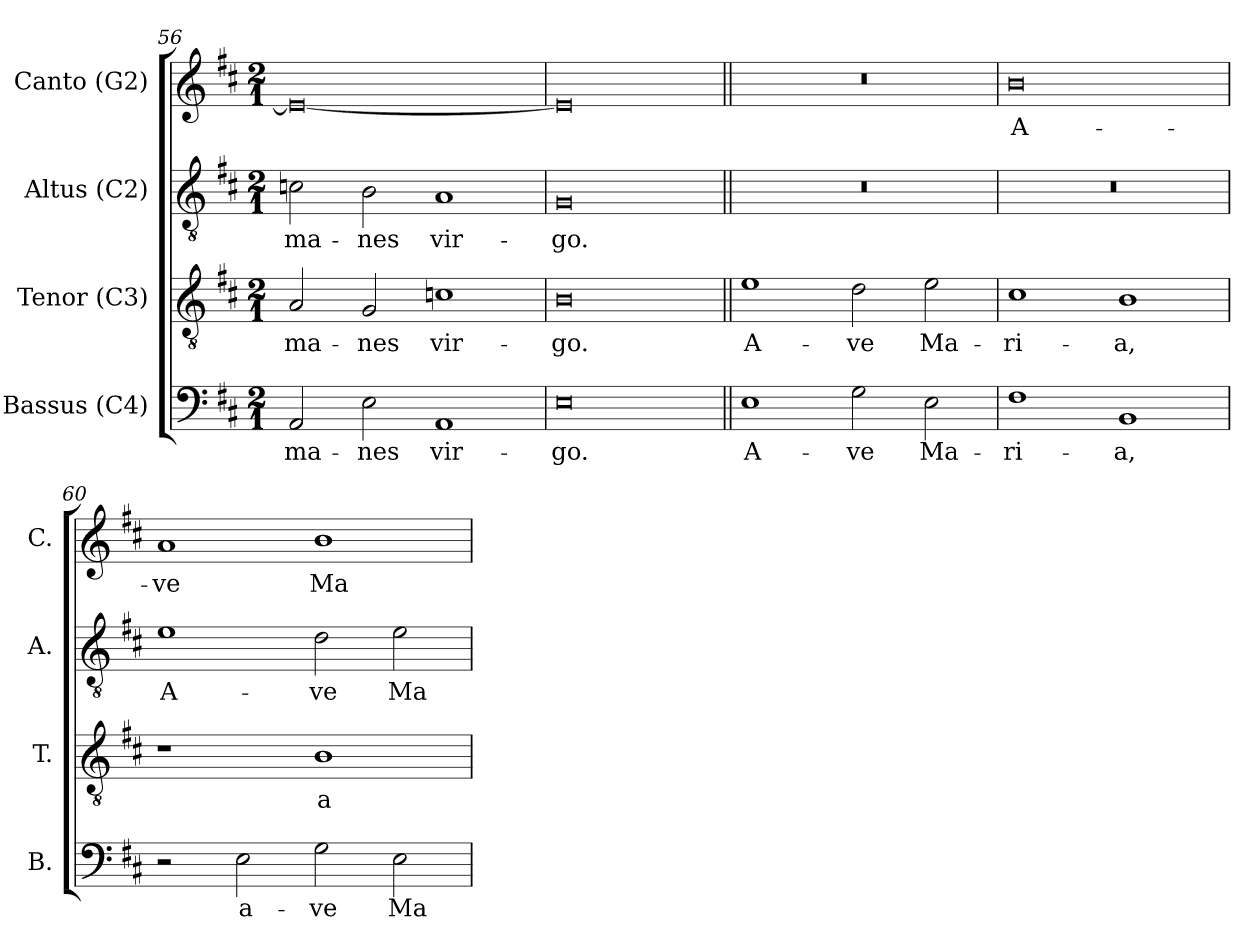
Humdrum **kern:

**kern	**text	**kern	**text	**kern	**text	**kern	**text
*part4	*part4	*part3	*part3	*part2	*part2	*part1	*part1
*staff4	*staff4	*staff3	*staff3	*staff2	*staff2	*staff1	*staff1
*I"Bassus (C4)	*	*I"Tenor (C3)	*	*I"Altus (C2)	*	*I"Canto (G2)	*
*I'B.	*	*I'T.	*	*I'A.	*	*I'C.	*
*clefF4	*	*clefGv2	*	*clefGv2	*	*clefG2	*
*	*	*ITrd7c12	*	*ITrd7c12	*	*	*
*k[f#c#]	*	*k[f#c#]	*	*k[f#c#]	*	*k[f#c#]	*
*D:	*	*D:	*	*D:	*	*D:	*
*M2/1	*	*M2/1	*	*M2/1	*	*M2/1	*
=56	=56	=56	=56	=56	=56	=56	=56
!	!LO:LY:b:color=#000000	!	!	!	!	!	!
!	!	!	!LO:LY:b:color=#000000	!	!	!	!
!	!	!	!	!	!LO:LY:b:color=#000000	!	!
2AAi/	-ma-	2AAi/	-ma-	2Cni\	-ma-	0ei_	.
!	!LO:LY:b:color=#000000	!	!	!	!	!	!
!	!	!	!LO:LY:b:color=#000000	!	!	!	!
!	!	!	!	!	!LO:LY:b:color=#000000	!	!
2Ei\	-nes	2GGi/	-nes	2BBi\	-nes	.	.
!	!LO:LY:b:color=#000000	!	!	!	!	!	!
!	!	!	!LO:LY:b:color=#000000	!	!	!	!
!	!	!	!	!	!LO:LY:b:color=#000000	!	!
1AAi	vir-	1Ci	vir-	1AAi	vir-	.	.
=57	=57	=57	=57	=57	=57	=57	=57
!	!LO:LY:b:color=#000000	!	!	!	!	!	!
!	!	!	!LO:LY:b:color=#000000	!	!	!	!
!	!	!	!	!	!LO:LY:b:color=#000000	!	!
0Ei	-go.	0BBi	-go.	0GGi	-go.	0ei]	.
!!LO:PB:g=z
=58||	=58||	=58||	=58||	=58||	=58||	=58||	=58||
!	!LO:LY:b:color=#000000	!	!	!	!	!	!
!	!	!	!LO:LY:b:color=#000000	!LO:N:vis=1	!	!LO:N:vis=1	!
1Ei	A-	1Ei	A-	0r	.	0r	.
!	!LO:LY:b:color=#000000	!	!	!	!	!	!
!	!	!	!LO:LY:b:color=#000000	!	!	!	!
2Gi\	-ve	2Di\	-ve	.	.	.	.
!	!LO:LY:b:color=#000000	!	!	!	!	!	!
!	!	!	!LO:LY:b:color=#000000	!	!	!	!
2Ei\	Ma-	2Ei\	Ma-	.	.	.	.
=59	=59	=59	=59	=59	=59	=59	=59
!	!LO:LY:b:color=#000000	!	!	!	!	!	!
!	!	!	!LO:LY:b:color=#000000	!LO:N:vis=1	!	!	!
!	!	!	!	!	!	!	!LO:LY:b:color=#000000
1F#i	-ri-	1C#i	-ri-	0r	.	0bi	A-
!	!LO:LY:b:color=#000000	!	!	!	!	!	!
!	!	!	!LO:LY:b:color=#000000	!	!	!	!
1BBi	-a,	1BBi	-a,	.	.	.	.
=60	=60	=60	=60	=60	=60	=60	=60
!	!	!	!	!	!LO:LY:b:color=#000000	!	!
!	!	!	!	!	!	!	!LO:LY:b:color=#000000
2r	.	1r	.	1Ei	A-	1ai	-ve
!	!LO:LY:b:color=#000000	!	!	!	!	!	!
2Ei\	a-	.	.	.	.	.	.
!	!LO:LY:b:color=#000000	!	!	!	!	!	!
!	!	!	!LO:LY:b:color=#000000	!	!	!	!
!	!	!	!	!	!LO:LY:b:color=#000000	!	!
!	!	!	!	!	!	!	!LO:LY:b:color=#000000
2Gi\	-ve	1BBi	a-	2Di\	-ve	1bi	Ma-
!	!LO:LY:b:color=#000000	!	!	!	!	!	!
!	!	!	!	!	!LO:LY:b:color=#000000	!	!
2Ei\	Ma-	.	.	2Ei\	Ma-	.	.
=	=	=	=	=	=	=	=
*-	*-	*-	*-	*-	*-	*-	*-
